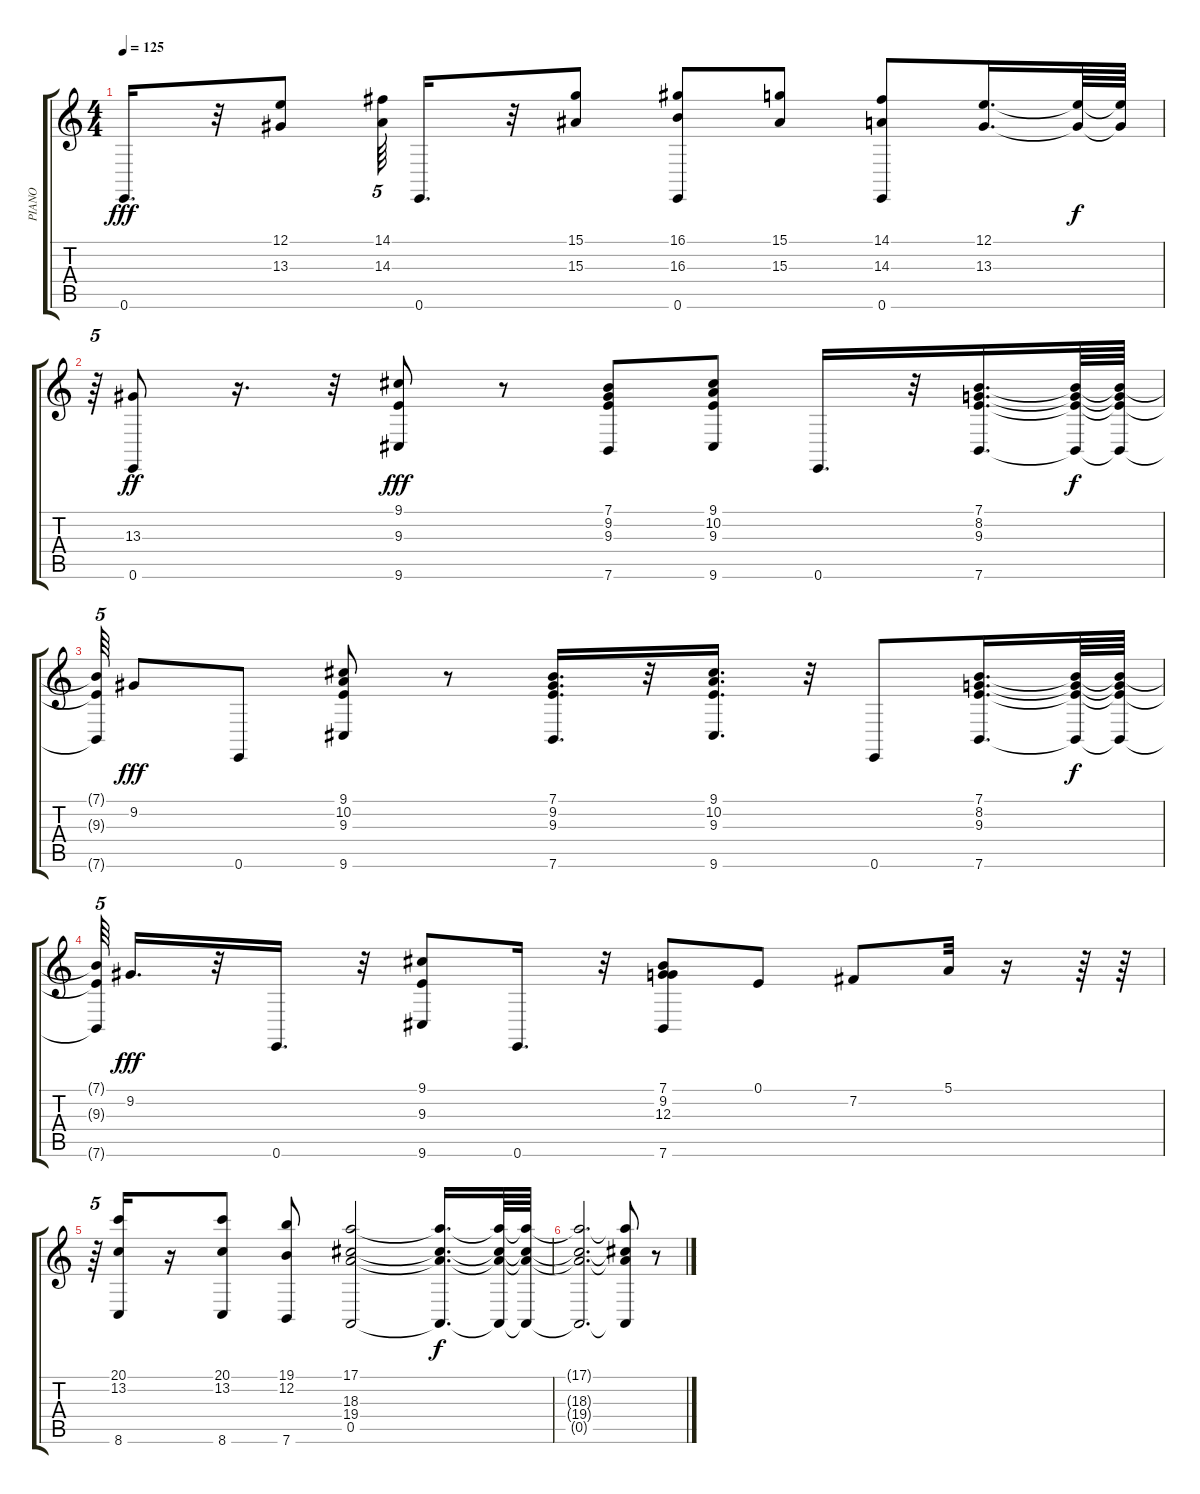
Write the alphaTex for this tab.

\track ("PIANO" "PIANO") {instrument acousticgrandpiano}
\staff {score tabs}
\tuning (E4 B3 G3 D3 A2 E2) {hide}
\ts (4 4)
\tempo 125
\clef g2
\ks c
0.6.16{d dy fff} r.32 (12.1 13.3).8 (14.1 14.3).64{tu (5 4)} 0.6.16{d} r.32 (15.1 15.3).8 (16.1 16.3 0.6).8 (15.1 15.3).8 (14.1 14.3 0.6).8 (12.1 13.3).16{d} (12.1{t} 13.3{t}).64{dy f} (12.1{t} 13.3{t}).64 |
r.64{tu (5 4)} (13.3 0.6).8{dy ff} r.16{d} r.32 (9.1 9.3 9.6).8{dy fff} r.8 (7.1 9.2 9.3 7.6).8 (9.1 10.2 9.3 9.6).8 0.6.16{d} r.32 (7.1 8.2 9.3 7.6).16{d} (7.1{t} 8.2{t} 9.3{t} 7.6{t}).64{dy f} (7.1{t} 8.2{t} 9.3{t} 7.6{t}).64 |
(7.1{t} 9.3{t} 7.6{t}).64{tu (5 4)} 9.2.8{dy fff} 0.6.8 (9.1 10.2 9.3 9.6).8 r.8 (7.1 9.2 9.3 7.6).16{d} r.32 (9.1 10.2 9.3 9.6).16{d} r.32 0.6.8 (7.1 8.2 9.3 7.6).16{d} (7.1{t} 8.2{t} 9.3{t} 7.6{t}).64{dy f} (7.1{t} 8.2{t} 9.3{t} 7.6{t}).64 |
(7.1{t} 9.3{t} 7.6{t}).64{tu (5 4)} 9.2.16{d dy fff} r.32 0.6.16{d} r.32 (9.1 9.3 9.6).8 0.6.16{d} r.32 (7.1 9.2 12.3 7.6).8 0.1.8 7.2.8 5.1.32 r.16 r.64 r.64 |
r.64{tu (5 4)} (20.1 13.2 8.6).16 r.16 (20.1 13.2 8.6).8 (19.1 12.2 7.6).8 (17.1 18.3 19.4 0.5).2 (17.1{t} 18.3{t} 19.4{t} 0.5{t}).16{d dy f} (17.1{t} 18.3{t} 19.4{t} 0.5{t}).64 (17.1{t} 18.3{t} 19.4{t} 0.5{t}).64 |
(17.1{t} 18.3{t} 19.4{t} 0.5{t}).2{d} (17.1{t} 18.3{t} 19.4{t} 0.5{t}).8 r.8
